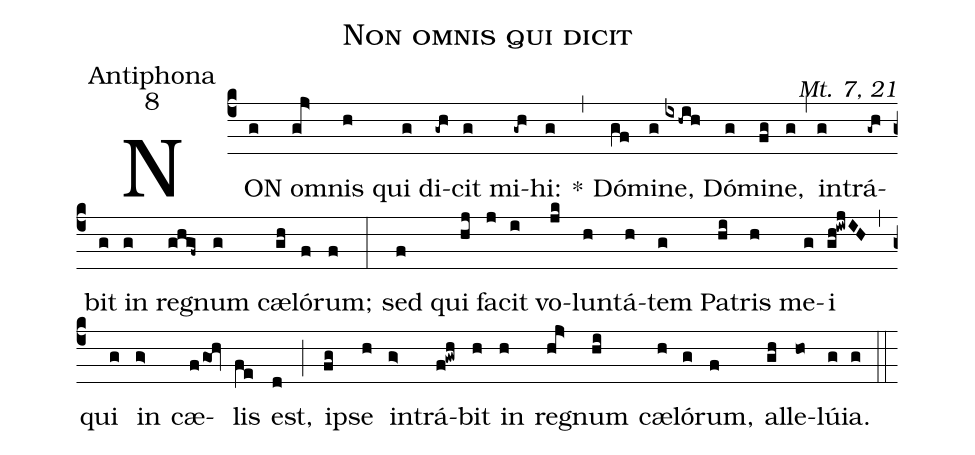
name:Non omnis qui dicit;
office-part:Antiphona;
mode:8;
commentary:Mt. 7, 21;
%%
(c4)
NON(g) om(gj>)nis(h) qui(g) di(-gh)cit(g) mi(-gh)hi:(g) *(,)
Dó(gf)mi(g)ne,(ix-hih) Dó(g)mi(fg)ne,(g) (,)
in(g)trá(-gh)bit(g) in(g) re(ghgf~)gnum(g) cæ(gh)ló(f)rum;(f) (:)
sed(f) qui(hj) fa(j)cit(i) vo(jk)lun(h)tá(h)tem(g) Pa(hi)tris(h) me(g)i(gh!iwjIH) (,)
qui(g) in(g>) cæ(f/gOh)lis(fe) est,(d) (;)
ip(fg)se(h) in(g>)trá(f!gwh)bit(h) in(h) re(hj>)gnum(hi) cæ(h)ló(g)rum,(f) al(gh)le(ho)lú(g)ia.(g) (::)
